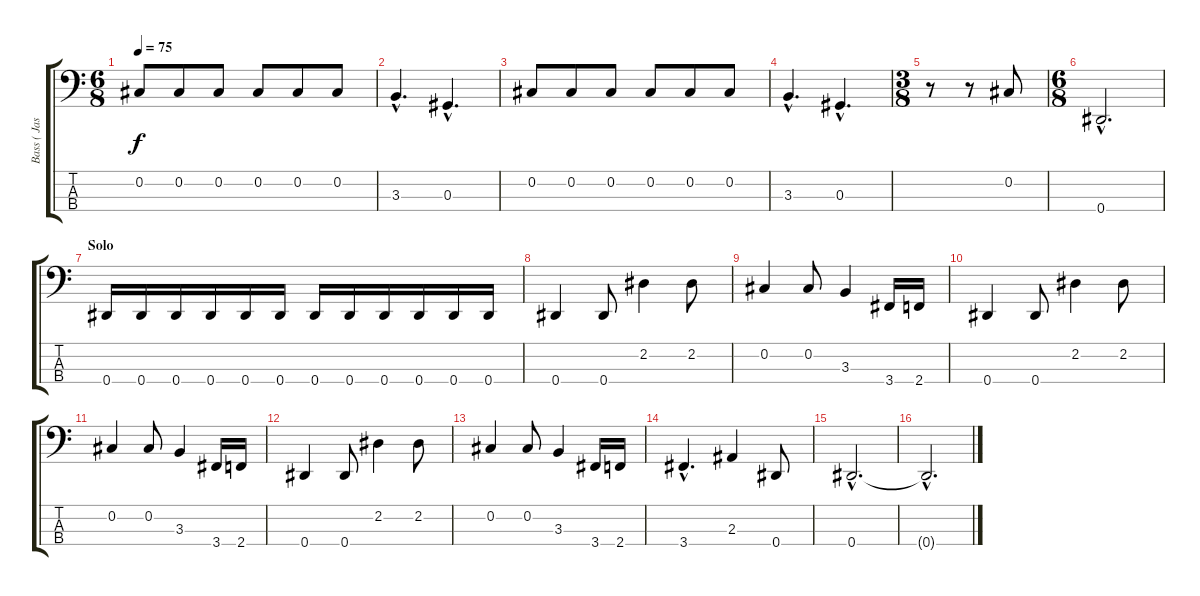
\track ("Bass ( Jason Newsted )" "Bass ( Jas") {instrument electricbasspick}
\staff {score tabs}
\tuning (Gb2 Db2 Ab1 Eb1) {hide}
\ts (6 8)
\tempo 75
\clef f4
\ks c
0.2.8{dy f} 0.2.8 0.2.8 0.2.8 0.2.8 0.2.8 |
3.3{hac}.4{d} 0.3{hac}.4{d} |
0.2.8 0.2.8 0.2.8 0.2.8 0.2.8 0.2.8 |
3.3{hac}.4{d} 0.3{hac}.4{d} |
\ts (3 8)
r.8 r.8 0.2.8 |
\ts (6 8)
0.4{hac}.2{d} |
\section ("" "Solo")
0.4.16 0.4.16 0.4.16 0.4.16 0.4.16 0.4.16 0.4.16 0.4.16 0.4.16 0.4.16 0.4.16 0.4.16 |
0.4.4 0.4.8 2.2.4 2.2.8 |
0.2.4 0.2.8 3.3.4 3.4.16 2.4.16 |
0.4.4 0.4.8 2.2.4 2.2.8 |
0.2.4 0.2.8 3.3.4 3.4.16 2.4.16 |
0.4.4 0.4.8 2.2.4 2.2.8 |
0.2.4 0.2.8 3.3.4 3.4.16 2.4.16 |
3.4{hac}.4{d} 2.3.4 0.4.8 |
0.4{hac}.2{d} |
0.4{hac t}.2{d}
